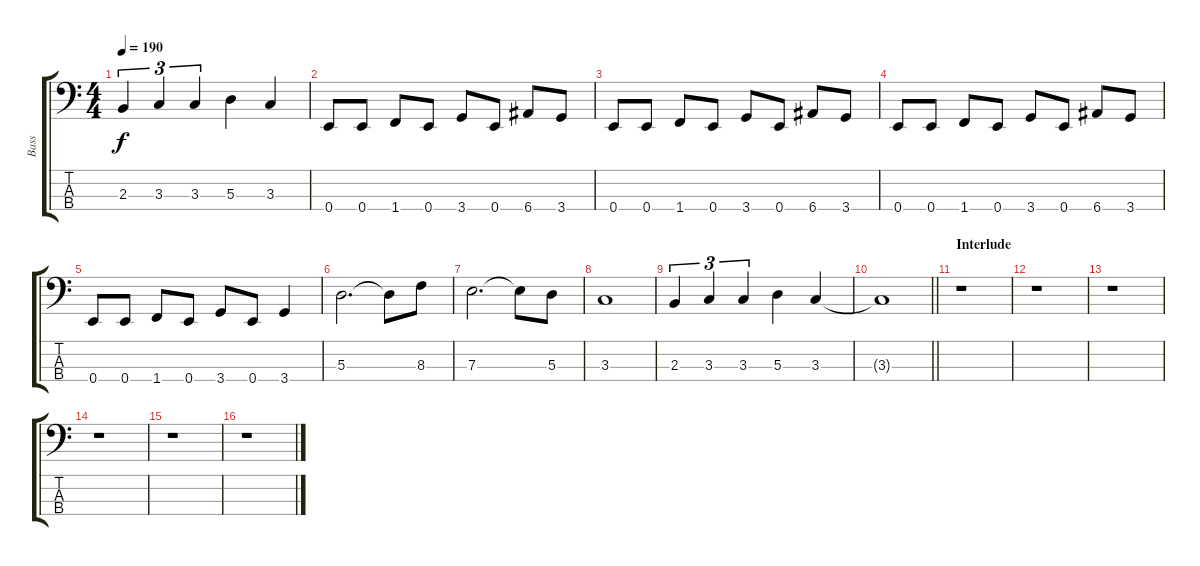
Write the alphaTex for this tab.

\track ("Bass" "Bass") {instrument electricbasspick}
\staff {score tabs}
\tuning (G2 D2 A1 E1) {hide}
\ts (4 4)
\tempo 190
\clef f4
\ks c
2.3.4{tu (3 2) dy f} 3.3.4{tu (3 2)} 3.3.4{tu (3 2)} 5.3.4 3.3.4 |
0.4.8 0.4.8 1.4.8 0.4.8 3.4.8 0.4.8 6.4.8 3.4.8 |
0.4.8 0.4.8 1.4.8 0.4.8 3.4.8 0.4.8 6.4.8 3.4.8 |
0.4.8 0.4.8 1.4.8 0.4.8 3.4.8 0.4.8 6.4.8 3.4.8 |
0.4.8 0.4.8 1.4.8 0.4.8 3.4.8 0.4.8 3.4.4 |
5.3.2{d} 5.3{t}.8 8.3.8 |
7.3.2{d} 7.3{t}.8 5.3.8 |
3.3.1 |
2.3.4{tu (3 2)} 3.3.4{tu (3 2)} 3.3.4{tu (3 2)} 5.3.4 3.3.4 |
\barLineRight lightlight
3.3{t}.1 |
\section ("" "Interlude")
r.1 |
r.1 |
r.1 |
r.1 |
r.1 |
r.1
